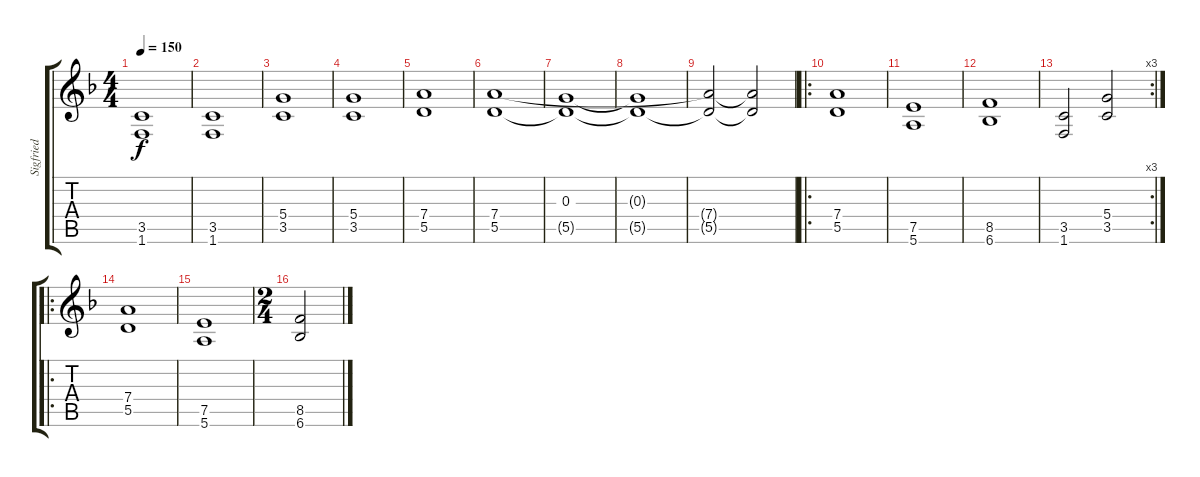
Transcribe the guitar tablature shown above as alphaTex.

\track ("Sigfried" "Sigfried") {instrument distortionguitar}
\staff {score tabs}
\tuning (E4 B3 G3 D3 A2 E2) {hide}
\ts (4 4)
\tempo 150
\clef g2
\ks dminor
(3.5 1.6).1{dy f} |
(3.5 1.6).1 |
(5.4 3.5).1 |
(5.4 3.5).1 |
(7.4 5.5).1 |
(7.4 5.5).1{volume 5} |
(0.3 5.5{t}).1 |
(0.3{t} 5.5{t}).1 |
(7.4{t} 5.5{t}).2 (7.4{t} 5.5{t}).2 |
\ro
(7.4 5.5).1{volume 16} |
(7.5 5.6).1 |
(8.5 6.6).1 |
\rc 3
(3.5 1.6).2 (5.4 3.5).2 |
\ro
(7.4 5.5).1{volume 16} |
(7.5 5.6).1 |
\ts (2 4)
(8.5 6.6).2
